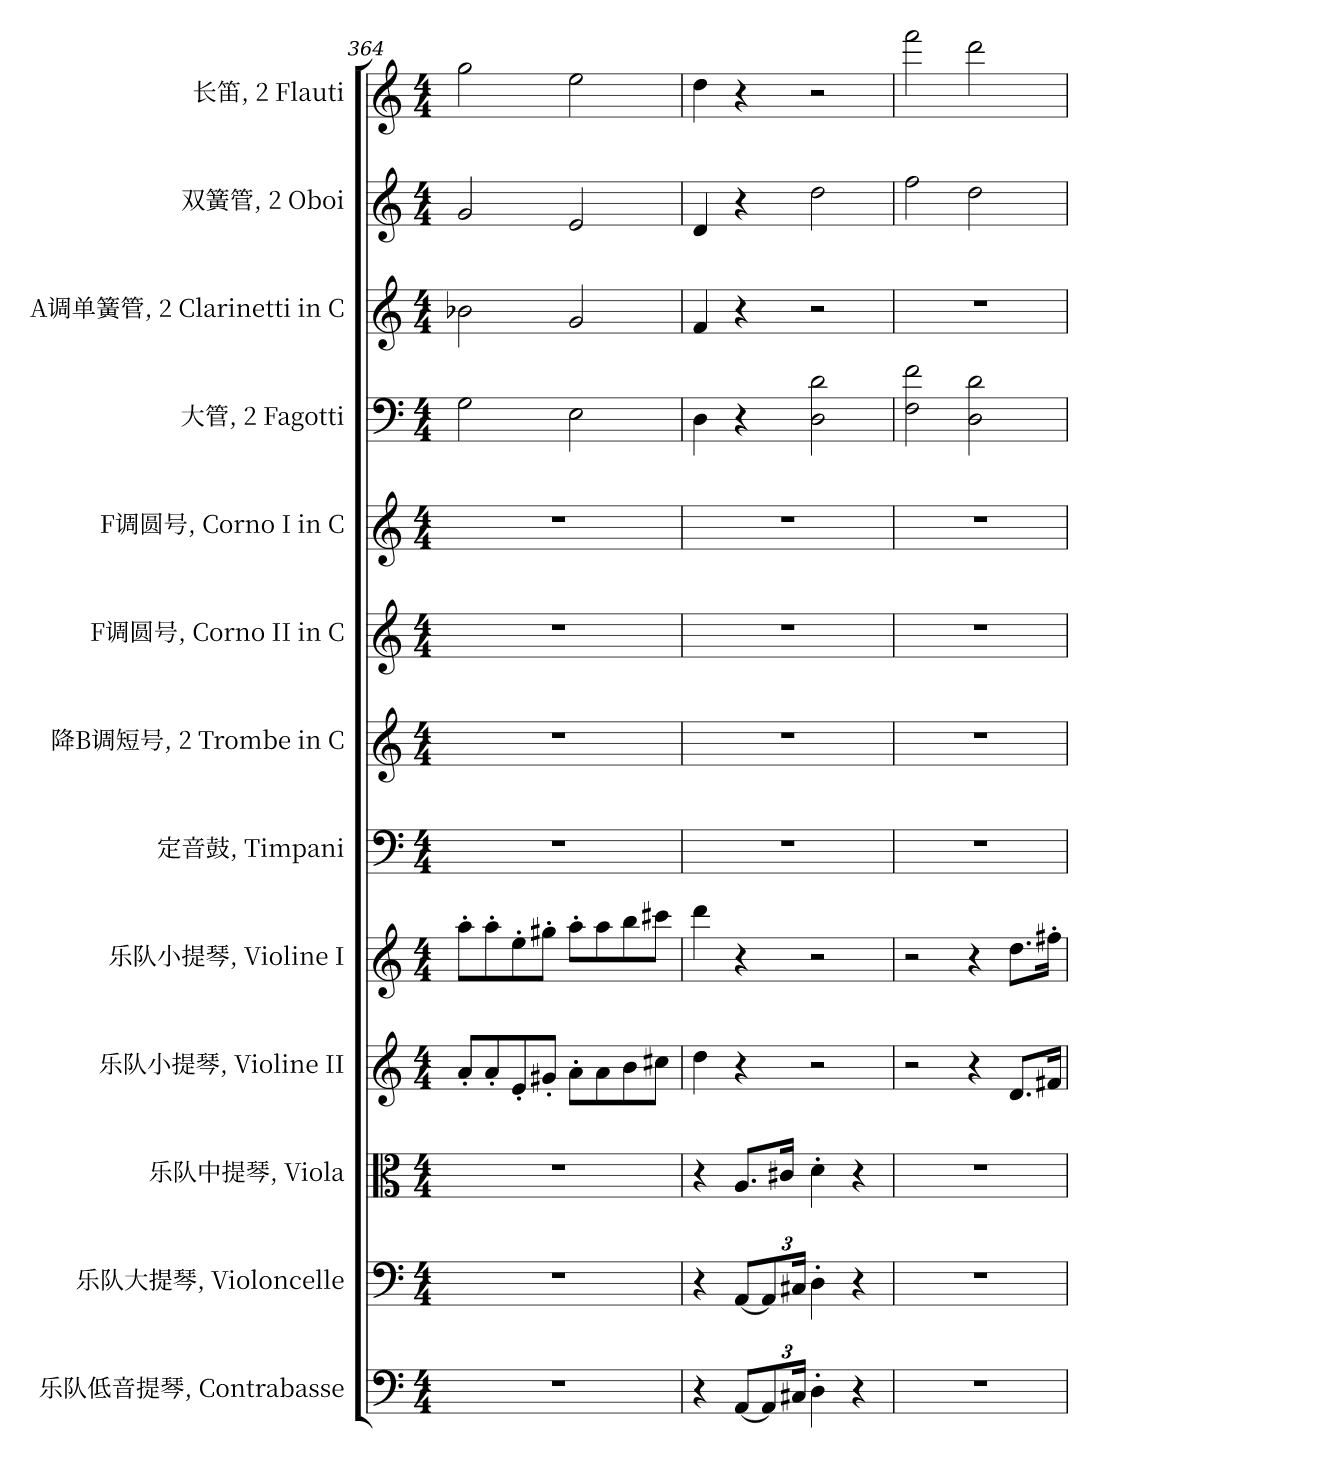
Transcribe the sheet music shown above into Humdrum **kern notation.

**kern	**kern	**kern	**kern	**kern	**kern	**kern	**kern	**kern	**kern	**kern	**kern	**kern
*part13	*part12	*part11	*part10	*part9	*part8	*part7	*part6	*part5	*part4	*part3	*part2	*part1
*staff13	*staff12	*staff11	*staff10	*staff9	*staff8	*staff7	*staff6	*staff5	*staff4	*staff3	*staff2	*staff1
*I"乐队低音提琴, Contrabasse	*I"乐队大提琴, Violoncelle	*I"乐队中提琴, Viola	*I"乐队小提琴, Violine II	*I"乐队小提琴, Violine I	*I"定音鼓, Timpani	*I"降B调短号, 2 Trombe in C	*I"F调圆号, Corno II in C	*I"F调圆号, Corno I in C	*I"大管, 2 Fagotti	*I"A调单簧管, 2 Clarinetti in C	*I"双簧管, 2 Oboi	*I"长笛, 2 Flauti
*I'Cbs.	*	*	*	*	*I'Timp.	*	*	*	*	*I'A Cl.	*I'Ob.	*I'Fl.
*clefF4	*clefF4	*clefC3	*clefG2	*clefG2	*clefF4	*clefG2	*clefG2	*clefG2	*clefF4	*clefG2	*clefG2	*clefG2
*ITrd7c12	*	*	*	*	*	*ITrd1c2	*ITrd4c7	*ITrd4c7	*	*ITrd2c3	*	*
*k[]	*k[]	*k[]	*k[]	*k[]	*k[]	*k[b-e-]	*k[b-]	*k[b-]	*k[]	*k[f#c#g#]	*k[]	*k[]
*M4/4	*M4/4	*M4/4	*M4/4	*M4/4	*M4/4	*M4/4	*M4/4	*M4/4	*M4/4	*M4/4	*M4/4	*M4/4
*MM193	*MM193	*MM193	*MM193	*MM193	*MM193	*MM193	*MM193	*MM193	*MM193	*MM193	*MM193	*MM193
=364	=364	=364	=364	=364	=364	=364	=364	=364	=364	=364	=364	=364
1r	1r	1r	8a'/L	8aa'\L	1r	1r	1r	1r	2G\	2gn\	2g/	2gg\
.	.	.	8a'/	8aa'\	.	.	.	.	.	.	.	.
.	.	.	8e'/	8ee'\	.	.	.	.	.	.	.	.
.	.	.	8g#X'/J	8gg#X'\J	.	.	.	.	.	.	.	.
*	*	*	*	*	*	*	*	*	*	*	*	*MM202
.	.	.	8a'\L	8aa'\L	.	.	.	.	2E\	2e/	2e/	2ee\
.	.	.	8a\	8aa\	.	.	.	.	.	.	.	.
.	.	.	8b\	8bb\	.	.	.	.	.	.	.	.
.	.	.	8cc#X\J	8ccc#X\J	.	.	.	.	.	.	.	.
=365	=365	=365	=365	=365	=365	=365	=365	=365	=365	=365	=365	=365
*	*	*	*	*	*	*	*	*	*	*	*	*MM193
4r	4r	4r	4dd\	4ddd\	1r	1r	1r	1r	4D\	4d/	4d/	4dd\
[8AAA/L	[8AA/L	8.A/L	4r	4r	.	.	.	.	4r	4r	4r	4r
*Xbrackettup	*Xbrackettup	*	*	*	*	*	*	*	*	*	*	*
12AAA/]	12AA/]	.	.	.	.	.	.	.	.	.	.	.
.	.	16c#X/Jk	.	.	.	.	.	.	.	.	.	.
24CC#X/Jk	24C#X/Jk	.	.	.	.	.	.	.	.	.	.	.
*	*	*	*	*	*	*	*	*	*	*	*	*MM202
4DD'\	4D'\	4d'\	2r	2r	.	.	.	.	2D\ 2d\	2r	2dd\	2r
4r	4r	4r	.	.	.	.	.	.	.	.	.	.
=366	=366	=366	=366	=366	=366	=366	=366	=366	=366	=366	=366	=366
*	*	*	*	*	*	*	*	*	*	*	*	*MM193
1r	1r	1r	2r	2r	1r	1r	1r	1r	2F\ 2f\	1r	2ff\	2fff\
.	.	.	4r	4r	.	.	.	.	2D\ 2d\	.	2dd\	2ddd\
.	.	.	8.d/L	8.dd\L	.	.	.	.	.	.	.	.
.	.	.	16f#X/Jk	16ff#X'\Jk	.	.	.	.	.	.	.	.
=	=	=	=	=	=	=	=	=	=	=	=	=
*-	*-	*-	*-	*-	*-	*-	*-	*-	*-	*-	*-	*-
